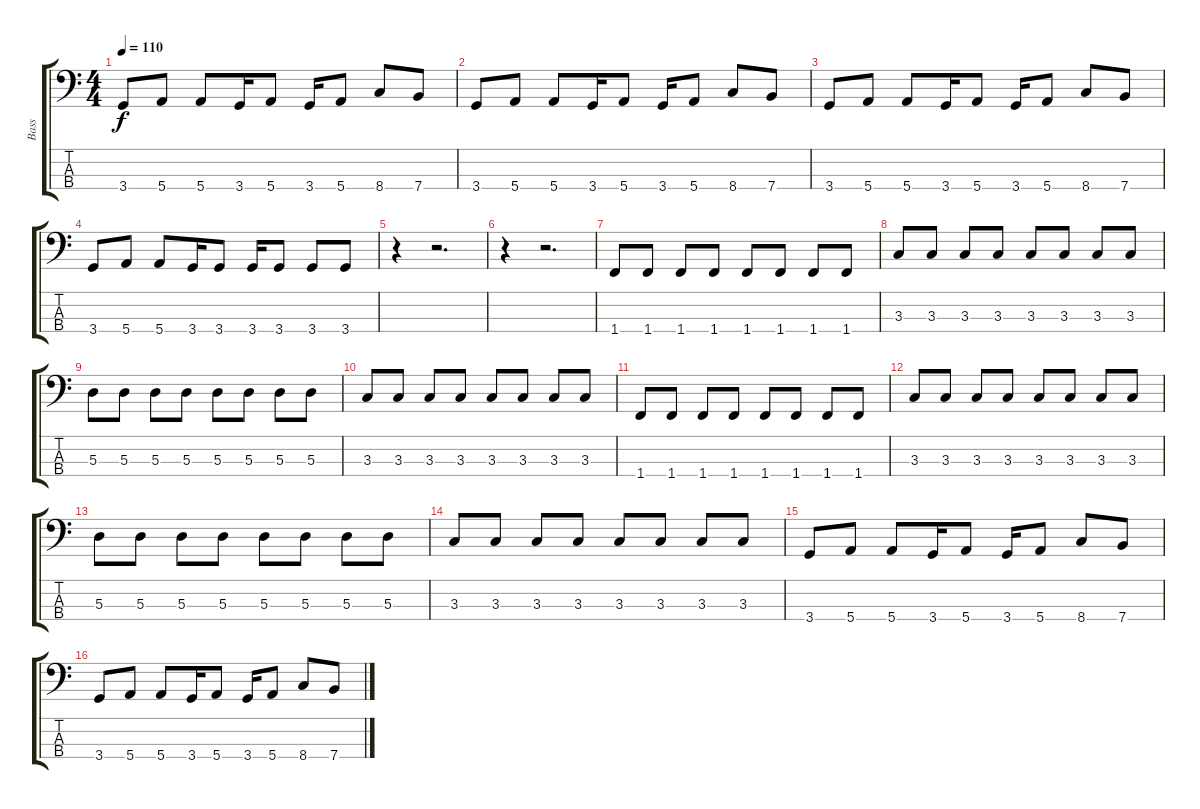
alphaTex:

\track ("Bass" "Bass") {instrument electricbasspick}
\staff {score tabs}
\tuning (G2 D2 A1 E1) {hide}
\ts (4 4)
\tempo 110
\clef f4
\ks c
3.4.8{dy f} 5.4.8 5.4.8 3.4.16 5.4.8 3.4.16 5.4.8 8.4.8 7.4.8 |
3.4.8 5.4.8 5.4.8 3.4.16 5.4.8 3.4.16 5.4.8 8.4.8 7.4.8 |
3.4.8 5.4.8 5.4.8 3.4.16 5.4.8 3.4.16 5.4.8 8.4.8 7.4.8 |
3.4.8 5.4.8 5.4.8 3.4.16 3.4.8 3.4.16 3.4.8 3.4.8 3.4.8 |
r.4 r.2{d} |
r.4 r.2{d} |
1.4.8 1.4.8 1.4.8 1.4.8 1.4.8 1.4.8 1.4.8 1.4.8 |
3.3.8 3.3.8 3.3.8 3.3.8 3.3.8 3.3.8 3.3.8 3.3.8 |
5.3.8 5.3.8 5.3.8 5.3.8 5.3.8 5.3.8 5.3.8 5.3.8 |
3.3.8 3.3.8 3.3.8 3.3.8 3.3.8 3.3.8 3.3.8 3.3.8 |
1.4.8 1.4.8 1.4.8 1.4.8 1.4.8 1.4.8 1.4.8 1.4.8 |
3.3.8 3.3.8 3.3.8 3.3.8 3.3.8 3.3.8 3.3.8 3.3.8 |
5.3.8 5.3.8 5.3.8 5.3.8 5.3.8 5.3.8 5.3.8 5.3.8 |
3.3.8 3.3.8 3.3.8 3.3.8 3.3.8 3.3.8 3.3.8 3.3.8 |
3.4.8 5.4.8 5.4.8 3.4.16 5.4.8 3.4.16 5.4.8 8.4.8 7.4.8 |
3.4.8 5.4.8 5.4.8 3.4.16 5.4.8 3.4.16 5.4.8 8.4.8 7.4.8
